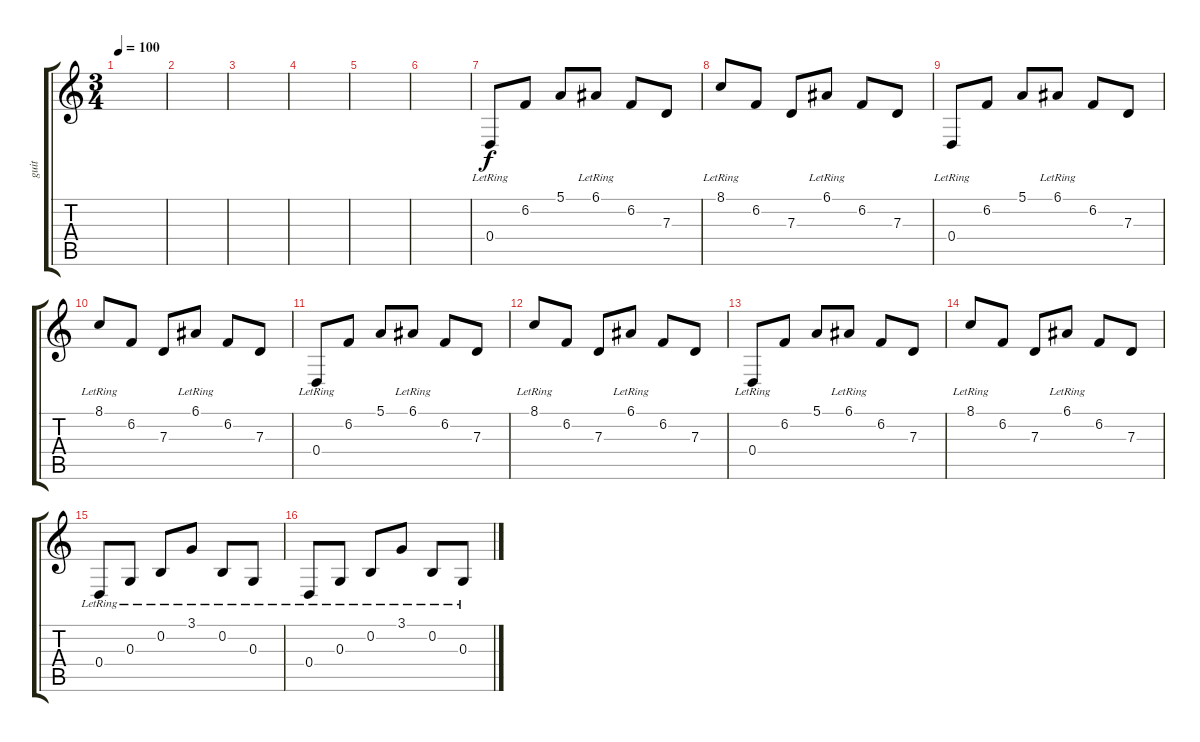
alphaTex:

\track ("guit" "guit") {instrument musicbox}
\staff {score tabs}
\tuning (E4 B3 G3 D3 A2 E2) {hide}
\ts (3 4)
\tempo 100
\clef g2
\ks c
|
|
|
|
|
|
0.4{lr}.8 6.2.8 5.1.8 6.1{lr}.8 6.2.8 7.3.8 |
8.1{lr}.8 6.2.8 7.3.8 6.1{lr}.8 6.2.8 7.3.8 |
0.4{lr}.8 6.2.8 5.1.8 6.1{lr}.8 6.2.8 7.3.8 |
8.1{lr}.8 6.2.8 7.3.8 6.1{lr}.8 6.2.8 7.3.8 |
0.4{lr}.8 6.2.8 5.1.8 6.1{lr}.8 6.2.8 7.3.8 |
8.1{lr}.8 6.2.8 7.3.8 6.1{lr}.8 6.2.8 7.3.8 |
0.4{lr}.8 6.2.8 5.1.8 6.1{lr}.8 6.2.8 7.3.8 |
8.1{lr}.8 6.2.8 7.3.8 6.1{lr}.8 6.2.8 7.3.8 |
0.4{lr}.8 0.3{lr}.8 0.2{lr}.8 3.1{lr}.8 0.2{lr}.8 0.3{lr}.8 |
0.4{lr}.8 0.3{lr}.8 0.2{lr}.8 3.1{lr}.8 0.2{lr}.8 0.3{lr}.8
